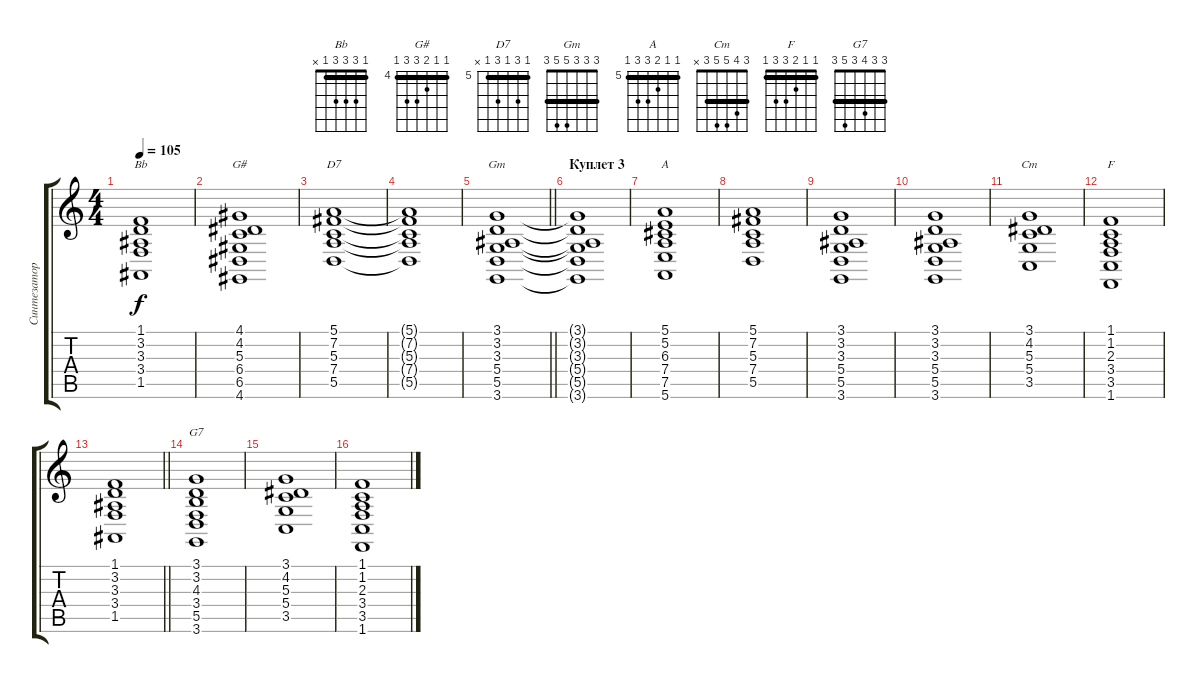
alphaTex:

\track ("Синтезатор" "Синтезатор") {solo instrument synthstrings1}
\staff {score tabs}
\tuning (E4 B3 G3 D3 A2 E2) {hide}
\chord ("Bb" 1 3 3 3 1 x) {barre 1}
\chord ("G#" 4 4 5 6 6 4) {firstfret 4 barre 4}
\chord ("D7" 5 7 5 7 5 x) {firstfret 5 barre 5}
\chord ("Gm" 3 3 3 5 5 3) {barre 3}
\chord ("A" 5 5 6 7 7 5) {firstfret 5 barre 5}
\chord ("Cm" 3 4 5 5 3 x) {barre 3}
\chord ("F" 1 1 2 3 3 1) {barre 1}
\chord ("G7" 3 3 4 3 5 3) {barre 3}
\ts (4 4)
\tempo 105
\clef g2
\ks c
(1.1 3.2 3.3 3.4 1.5).1{ch "Bb" dy f} |
(4.1 4.2 5.3 6.4 6.5 4.6).1{ch "G#"} |
(5.1 7.2 5.3 7.4 5.5).1{ch "D7"} |
(5.1{t} 7.2{t} 5.3{t} 7.4{t} 5.5{t}).1 |
\barLineRight lightlight
(3.1 3.2 3.3 5.4 5.5 3.6).1{ch "Gm"} |
\section ("" "Куплет 3")
(3.1{t} 3.2{t} 3.3{t} 5.4{t} 5.5{t} 3.6{t}).1 |
(5.1 5.2 6.3 7.4 7.5 5.6).1{ch "A"} |
(5.1 7.2 5.3 7.4 5.5).1 |
(3.1 3.2 3.3 5.4 5.5 3.6).1 |
(3.1 3.2 3.3 5.4 5.5 3.6).1 |
(3.1 4.2 5.3 5.4 3.5).1{ch "Cm"} |
(1.1 1.2 2.3 3.4 3.5 1.6).1{ch "F"} |
\barLineRight lightlight
(1.1 3.2 3.3 3.4 1.5).1 |
\section ("" "")
(3.1 3.2 4.3 3.4 5.5 3.6).1{ch "G7"} |
(3.1 4.2 5.3 5.4 3.5).1 |
(1.1 1.2 2.3 3.4 3.5 1.6).1
